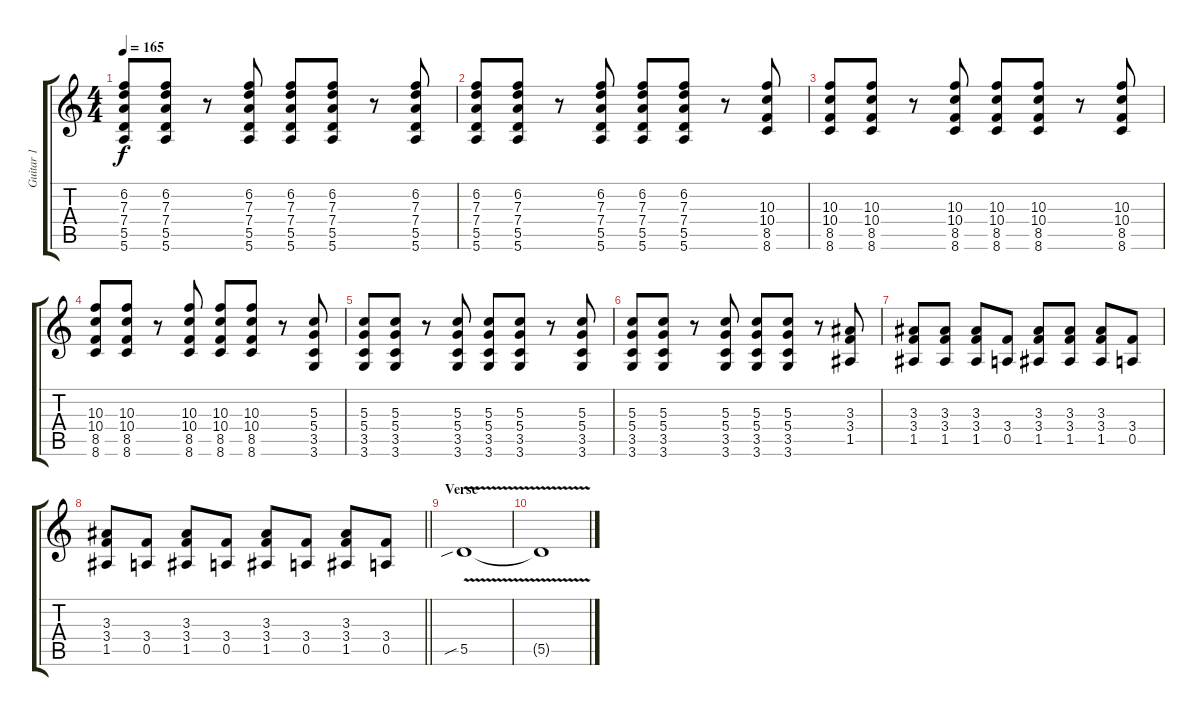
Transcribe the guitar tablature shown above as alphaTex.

\track ("Guitar 1" "Guitar 1") {instrument overdrivenguitar}
\staff {score tabs}
\tuning (E4 B3 G3 D3 A2 E2) {hide}
\ts (4 4)
\tempo 165
\clef g2
\ks c
(6.2 7.3 7.4 5.5 5.6).8{dy f} (6.2 7.3 7.4 5.5 5.6).8 r.8 (6.2 7.3 7.4 5.5 5.6).8 (6.2 7.3 7.4 5.5 5.6).8 (6.2 7.3 7.4 5.5 5.6).8 r.8 (6.2 7.3 7.4 5.5 5.6).8 |
(6.2 7.3 7.4 5.5 5.6).8 (6.2 7.3 7.4 5.5 5.6).8 r.8 (6.2 7.3 7.4 5.5 5.6).8 (6.2 7.3 7.4 5.5 5.6).8 (6.2 7.3 7.4 5.5 5.6).8 r.8 (10.3 10.4 8.5 8.6).8 |
(10.3 10.4 8.5 8.6).8 (10.3 10.4 8.5 8.6).8 r.8 (10.3 10.4 8.5 8.6).8 (10.3 10.4 8.5 8.6).8 (10.3 10.4 8.5 8.6).8 r.8 (10.3 10.4 8.5 8.6).8 |
(10.3 10.4 8.5 8.6).8 (10.3 10.4 8.5 8.6).8 r.8 (10.3 10.4 8.5 8.6).8 (10.3 10.4 8.5 8.6).8 (10.3 10.4 8.5 8.6).8 r.8 (5.3 5.4 3.5 3.6).8 |
(5.3 5.4 3.5 3.6).8 (5.3 5.4 3.5 3.6).8 r.8 (5.3 5.4 3.5 3.6).8 (5.3 5.4 3.5 3.6).8 (5.3 5.4 3.5 3.6).8 r.8 (5.3 5.4 3.5 3.6).8 |
(5.3 5.4 3.5 3.6).8 (5.3 5.4 3.5 3.6).8 r.8 (5.3 5.4 3.5 3.6).8 (5.3 5.4 3.5 3.6).8 (5.3 5.4 3.5 3.6).8 r.8 (3.3 3.4 1.5).8 |
(3.3 3.4 1.5).8 (3.3 3.4 1.5).8 (3.3 3.4 1.5).8 (3.4 0.5).8 (3.3 3.4 1.5).8 (3.3 3.4 1.5).8 (3.3 3.4 1.5).8 (3.4 0.5).8 |
\barLineRight lightlight
(3.3 3.4 1.5).8 (3.4 0.5).8 (3.3 3.4 1.5).8 (3.4 0.5).8 (3.3 3.4 1.5).8 (3.4 0.5).8 (3.3 3.4 1.5).8 (3.4 0.5).8 |
\section ("" "Verse")
5.5{v sib}.1 |
5.5{t}.1
